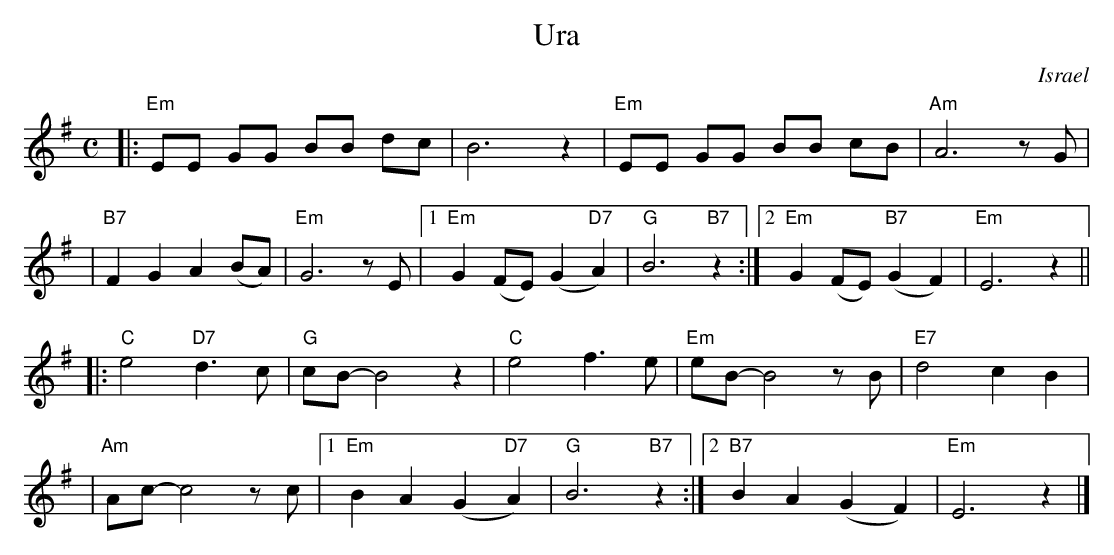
X:1
T: Ura
O: Israel
M: C
L: 1/8
K: Em
|: "Em"EE GG BB dc | B6 z2 \
|  "Em"EE GG BB cB | "Am"A6 zG |
| "B7"F2 G2 A2 (BA) | "Em"G6 zE \
|1 "Em"G2 (FE) (G2 "D7"A2) | "G"B6 "B7"z2 \
:|2 "Em"G2 (FE) "B7"(G2 F2) | "Em"E6 z2 ||
|: "C"e4 "D7"d3 c | "G"cB- B4 z2 \
| "C"e4 f3 e | "Em"eB- B4 zB \
| "E7"d4 c2 B2 |
| "Am"Ac- c4 zc \
|1 "Em"B2 A2 (G2 "D7"A2) | "G"B6 "B7"z2 \
:|2 "B7"B2 A2 (G2 F2) | "Em"E6 z2 |]
